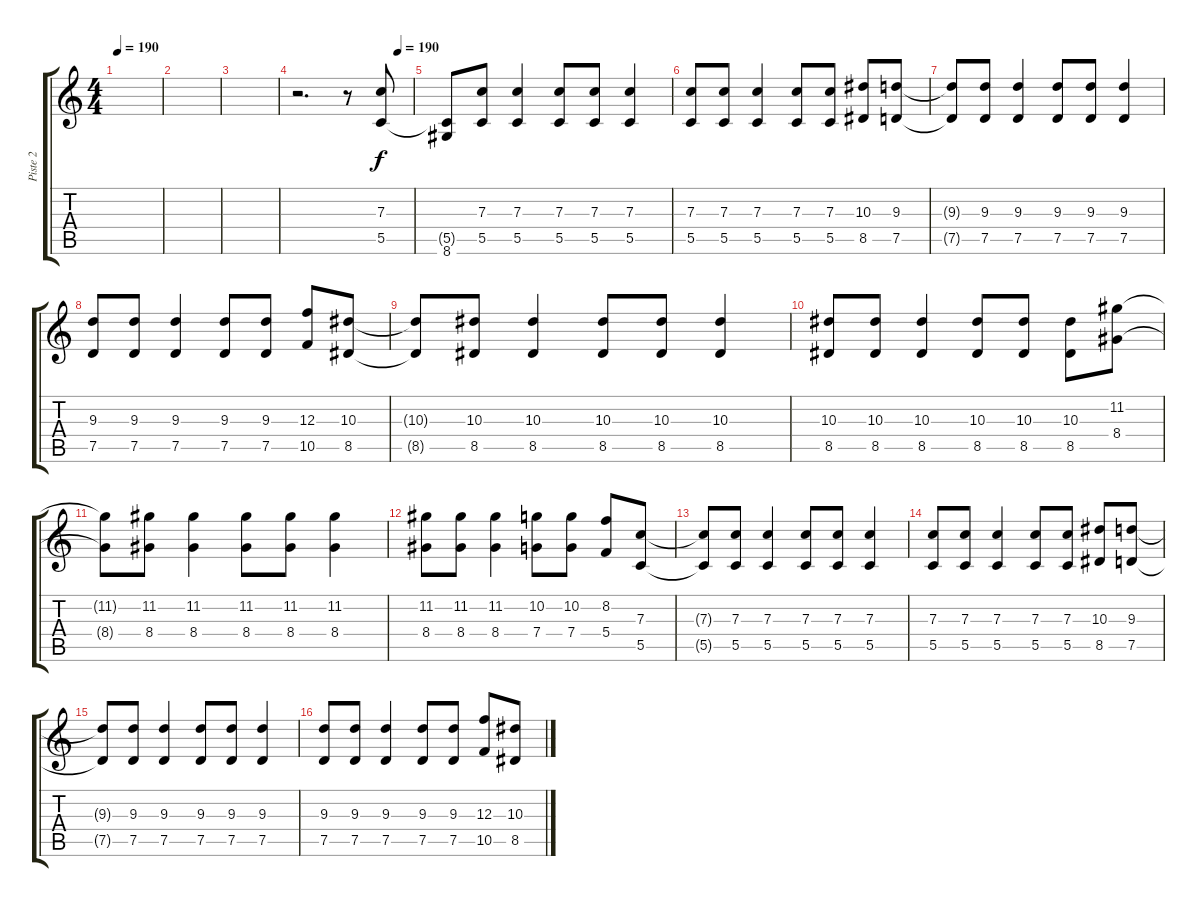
\track ("Piste 2" "Piste 2") {instrument distortionguitar}
\staff {score tabs}
\tuning (D4 A3 F3 C3 G2 C2) {hide}
\ts (4 4)
\tempo 190
\clef g2
\ks c
|
|
|
\tempo (190 0.875)
r.2{d} r.8 (7.3 5.5).8 |
(5.5{t} 8.6).8 (7.3 5.5).8 (7.3 5.5).4 (7.3 5.5).8 (7.3 5.5).8 (7.3 5.5).4 |
(7.3 5.5).8 (7.3 5.5).8 (7.3 5.5).4 (7.3 5.5).8 (7.3 5.5).8 (10.3 8.5).8 (9.3 7.5).8 |
(9.3{t} 7.5{t}).8 (9.3 7.5).8 (9.3 7.5).4 (9.3 7.5).8 (9.3 7.5).8 (9.3 7.5).4 |
(9.3 7.5).8 (9.3 7.5).8 (9.3 7.5).4 (9.3 7.5).8 (9.3 7.5).8 (12.3 10.5).8 (10.3 8.5).8 |
(10.3{t} 8.5{t}).8 (10.3 8.5).8 (10.3 8.5).4 (10.3 8.5).8 (10.3 8.5).8 (10.3 8.5).4 |
(10.3 8.5).8 (10.3 8.5).8 (10.3 8.5).4 (10.3 8.5).8 (10.3 8.5).8 (10.3 8.5).8 (11.2 8.4).8 |
(11.2{t} 8.4{t}).8 (11.2 8.4).8 (11.2 8.4).4 (11.2 8.4).8 (11.2 8.4).8 (11.2 8.4).4 |
(11.2 8.4).8 (11.2 8.4).8 (11.2 8.4).4 (10.2 7.4).8 (10.2 7.4).8 (8.2 5.4).8 (7.3 5.5).8 |
(7.3{t} 5.5{t}).8 (7.3 5.5).8 (7.3 5.5).4 (7.3 5.5).8 (7.3 5.5).8 (7.3 5.5).4 |
(7.3 5.5).8 (7.3 5.5).8 (7.3 5.5).4 (7.3 5.5).8 (7.3 5.5).8 (10.3 8.5).8 (9.3 7.5).8 |
(9.3{t} 7.5{t}).8 (9.3 7.5).8 (9.3 7.5).4 (9.3 7.5).8 (9.3 7.5).8 (9.3 7.5).4 |
(9.3 7.5).8 (9.3 7.5).8 (9.3 7.5).4 (9.3 7.5).8 (9.3 7.5).8 (12.3 10.5).8 (10.3 8.5).8
